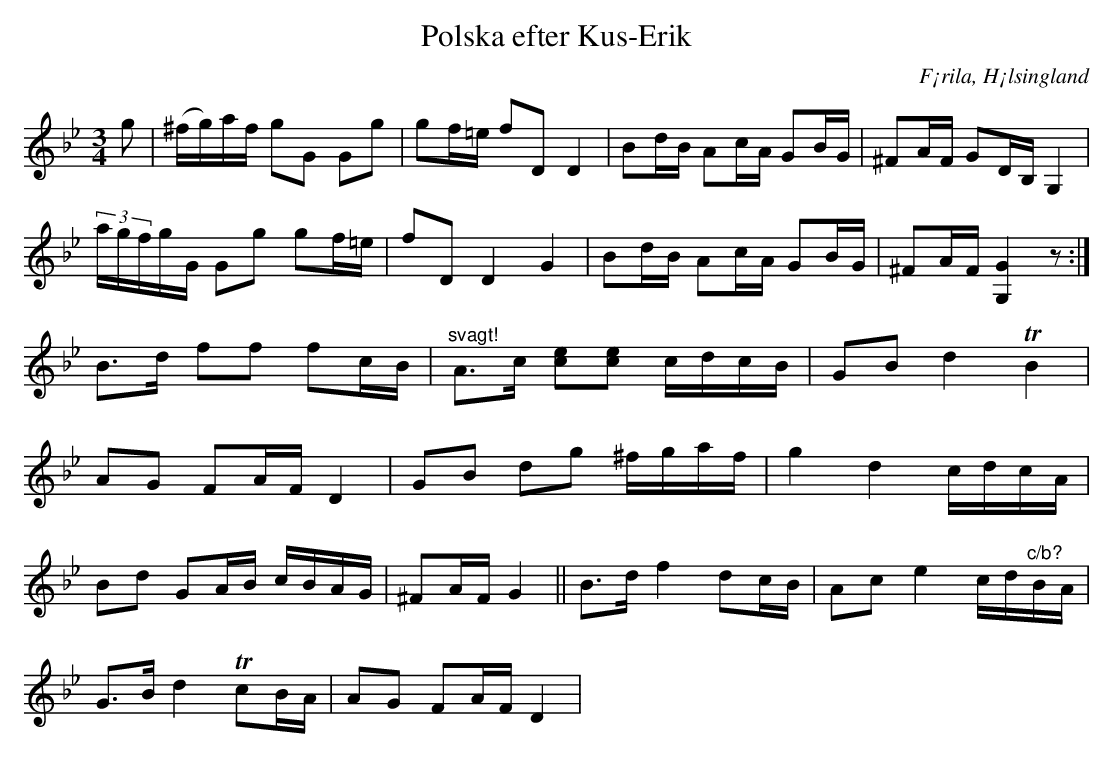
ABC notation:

X:1
T: Polska efter Kus-Erik
O: F¡rila, H¡lsingland
M: 3/4
L: 1/16
K: Gm
g2 | (^fg)af g2G2 G2g2 | g2f=e f2D2 D4 | B2dB A2cA G2BG | ^F2AF G2DB, G,4 |
(3agfgG G2g2 g2f=e | f2D2 D4 G4 | B2dB A2cA G2BG | ^F2AF [G,G]4 z2 :|
B2>d2 f2f2 f2cB | "^svagt!"A2>c2 [c2e2][e2c2] cdcB | G2B2 d4 TB4 |
A2G2 F2AF D4 | G2B2 d2g2 ^fgaf | g4 d4 cdcA |
B2d2 G2AB cBAG | ^F2AF G4 || B2>d2 f4 d2cB | A2c2 e4 cd"^c/b?"BA |
G2>B2 d4 Tc2BA | A2G2 F2AF D4 |
